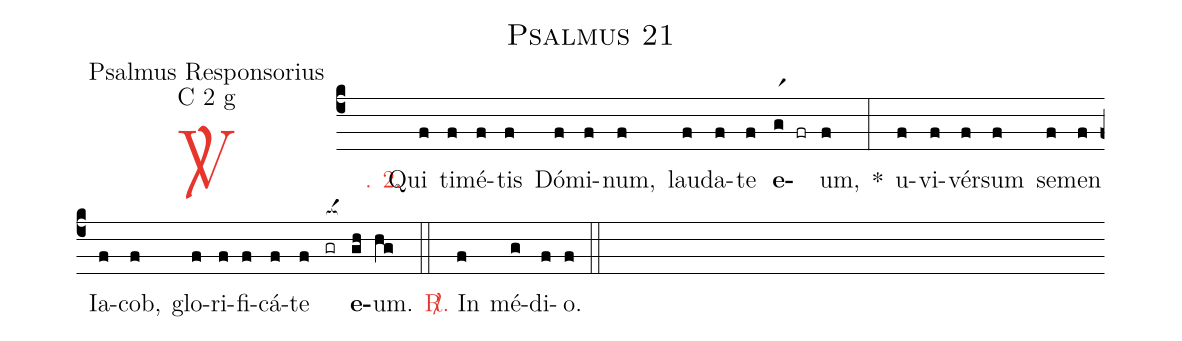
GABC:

name: Psalmus 21;
office-part: Psalmus Responsorius;
mode: C 2 g;
%%
(c4)

<c><sp>V/</sp>. 2.</c>() Qui(f) ti(f)mé(f)tis(f) Dó(f)mi(f)num,(f) lau(f)da(f)te(f) <b>e</b>(gr1 fr)um,(f) *(:) u(f)vi(f)vér(f)sum(f) se(f)men(f) Ia(f)cob,(f) glo(f)ri(f)fi(f)cá(f)te(f) <nlba>(gr[ocba:1{])<b>e</b></nlba>(gh[ocba:0}])um.(hg)

(::)

<c><sp>R/</sp>.</c> In(f) mé(g)di(f)o.(f)

(::)
